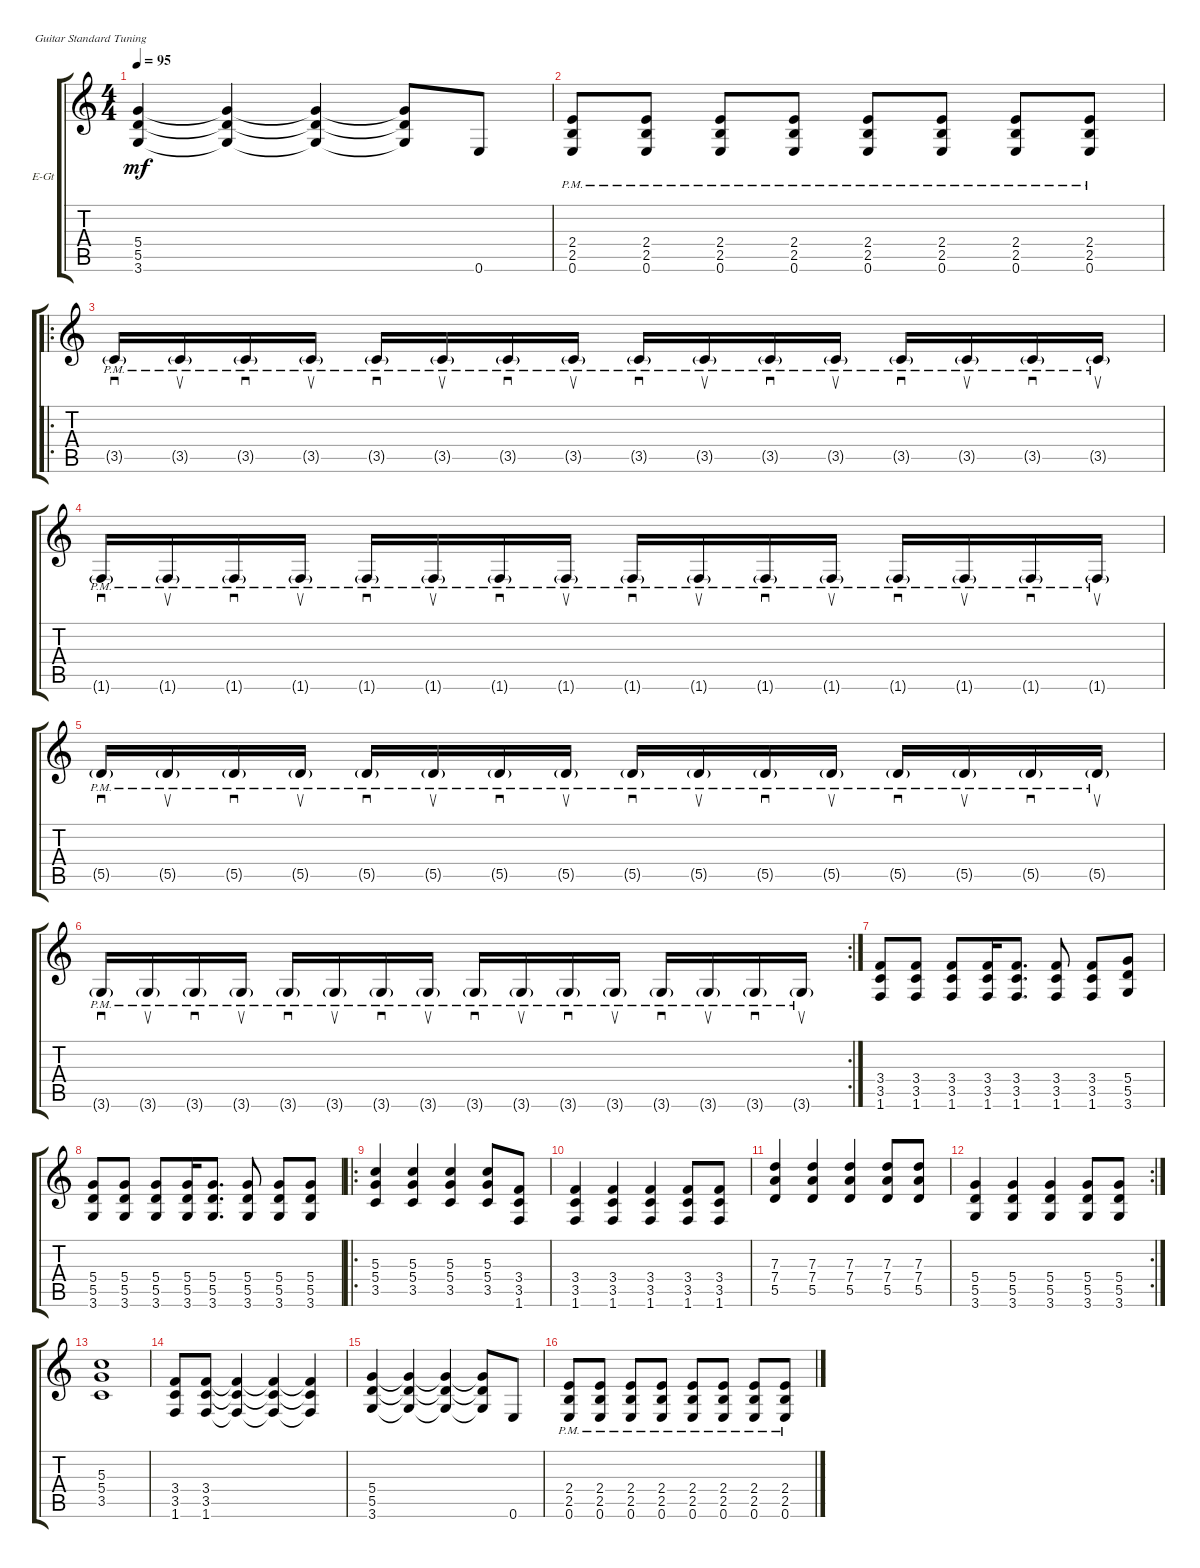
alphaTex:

\defaultSystemsLayout 4
\bracketExtendMode groupsimilarinstruments
\firstSystemTrackNameOrientation horizontal
\otherSystemsTrackNameOrientation horizontal
\track ("Rythm Guitar" "E-Gt") {instrument overdrivenguitar}
\staff {score tabs}
\tuning (E4 B3 G3 D3 A2 E2)
\ts (4 4)
\tempo 95
\clef g2
\ks c
(3.6 5.5 5.4).4{dy mf} (3.6{t} 5.5{t} 5.4{t}).4 (3.6{t} 5.5{t} 5.4{t}).4 (3.6{t} 5.5{t} 5.4{t}).8 0.6.8 |
(0.6{pm} 2.5{pm} 2.4{pm}).8 (0.6{pm} 2.5{pm} 2.4{pm}).8 (0.6{pm} 2.5{pm} 2.4{pm}).8 (0.6{pm} 2.5{pm} 2.4{pm}).8 (0.6{pm} 2.5{pm} 2.4{pm}).8 (0.6{pm} 2.5{pm} 2.4{pm}).8 (0.6{pm} 2.5{pm} 2.4{pm}).8 (0.6{pm} 2.5{pm} 2.4{pm}).8 |
\ro
3.5{g pm}.16{sd} 3.5{g pm}.16{su} 3.5{g pm}.16{sd} 3.5{g pm}.16{su} 3.5{g pm}.16{sd} 3.5{g pm}.16{su} 3.5{g pm}.16{sd} 3.5{g pm}.16{su} 3.5{g pm}.16{sd} 3.5{g pm}.16{su} 3.5{g pm}.16{sd} 3.5{g pm}.16{su} 3.5{g pm}.16{sd} 3.5{g pm}.16{su} 3.5{g pm}.16{sd} 3.5{g pm}.16{su} |
1.6{g pm}.16{sd} 1.6{g pm}.16{su} 1.6{g pm}.16{sd} 1.6{g pm}.16{su} 1.6{g pm}.16{sd} 1.6{g pm}.16{su} 1.6{g pm}.16{sd} 1.6{g pm}.16{su} 1.6{g pm}.16{sd} 1.6{g pm}.16{su} 1.6{g pm}.16{sd} 1.6{g pm}.16{su} 1.6{g pm}.16{sd} 1.6{g pm}.16{su} 1.6{g pm}.16{sd} 1.6{g pm}.16{su} |
5.5{g pm}.16{sd} 5.5{g pm}.16{su} 5.5{g pm}.16{sd} 5.5{g pm}.16{su} 5.5{g pm}.16{sd} 5.5{g pm}.16{su} 5.5{g pm}.16{sd} 5.5{g pm}.16{su} 5.5{g pm}.16{sd} 5.5{g pm}.16{su} 5.5{g pm}.16{sd} 5.5{g pm}.16{su} 5.5{g pm}.16{sd} 5.5{g pm}.16{su} 5.5{g pm}.16{sd} 5.5{g pm}.16{su} |
\rc 2
3.6{g pm}.16{sd} 3.6{g pm}.16{su} 3.6{g pm}.16{sd} 3.6{g pm}.16{su} 3.6{g pm}.16{sd} 3.6{g pm}.16{su} 3.6{g pm}.16{sd} 3.6{g pm}.16{su} 3.6{g pm}.16{sd} 3.6{g pm}.16{su} 3.6{g pm}.16{sd} 3.6{g pm}.16{su} 3.6{g pm}.16{sd} 3.6{g pm}.16{su} 3.6{g pm}.16{sd} 3.6{g pm}.16{su} |
(1.6 3.5 3.4).8 (1.6 3.5 3.4).8 (1.6 3.5 3.4).8 (1.6 3.5 3.4).16 (1.6 3.5 3.4).8{d} (1.6 3.5 3.4).8 (1.6 3.5 3.4).8 (3.6 5.5 5.4).8 |
(3.6 5.5 5.4).8 (3.6 5.5 5.4).8 (3.6 5.5 5.4).8 (3.6 5.5 5.4).16 (3.6 5.5 5.4).8{d} (3.6 5.5 5.4).8 (3.6 5.5 5.4).8 (3.6 5.5 5.4).8 |
\ro
(3.5 5.4 5.3).4 (3.5 5.4 5.3).4 (3.5 5.4 5.3).4 (3.5 5.4 5.3).8 (1.6 3.5 3.4).8 |
(1.6 3.5 3.4).4 (1.6 3.5 3.4).4 (1.6 3.5 3.4).4 (1.6 3.5 3.4).8 (3.5 3.4 1.6).8 |
(5.5 7.4 7.3).4 (5.5 7.4 7.3).4 (5.5 7.4 7.3).4 (5.5 7.4 7.3).8 (5.5 7.4 7.3).8 |
\rc 2
(5.5 5.4 3.6).4 (5.5 5.4 3.6).4 (5.5 5.4 3.6).4 (5.5 5.4 3.6).8 (5.5 5.4 3.6).8 |
(3.5 5.4 5.3).1 |
(3.5 3.4 1.6).8 (1.6 3.5 3.4).8 (1.6{t} 3.5{t} 3.4{t}).4 (1.6{t} 3.5{t} 3.4{t}).4 (1.6{t} 3.5{t} 3.4{t}).4 |
(3.6 5.5 5.4).4 (3.6{t} 5.5{t} 5.4{t}).4 (3.6{t} 5.5{t} 5.4{t}).4 (3.6{t} 5.5{t} 5.4{t}).8 0.6.8 |
(0.6{pm} 2.5{pm} 2.4{pm}).8 (0.6{pm} 2.5{pm} 2.4{pm}).8 (0.6{pm} 2.5{pm} 2.4{pm}).8 (0.6{pm} 2.5{pm} 2.4{pm}).8 (0.6{pm} 2.5{pm} 2.4{pm}).8 (0.6{pm} 2.5{pm} 2.4{pm}).8 (0.6{pm} 2.5{pm} 2.4{pm}).8 (0.6{pm} 2.5{pm} 2.4{pm}).8
